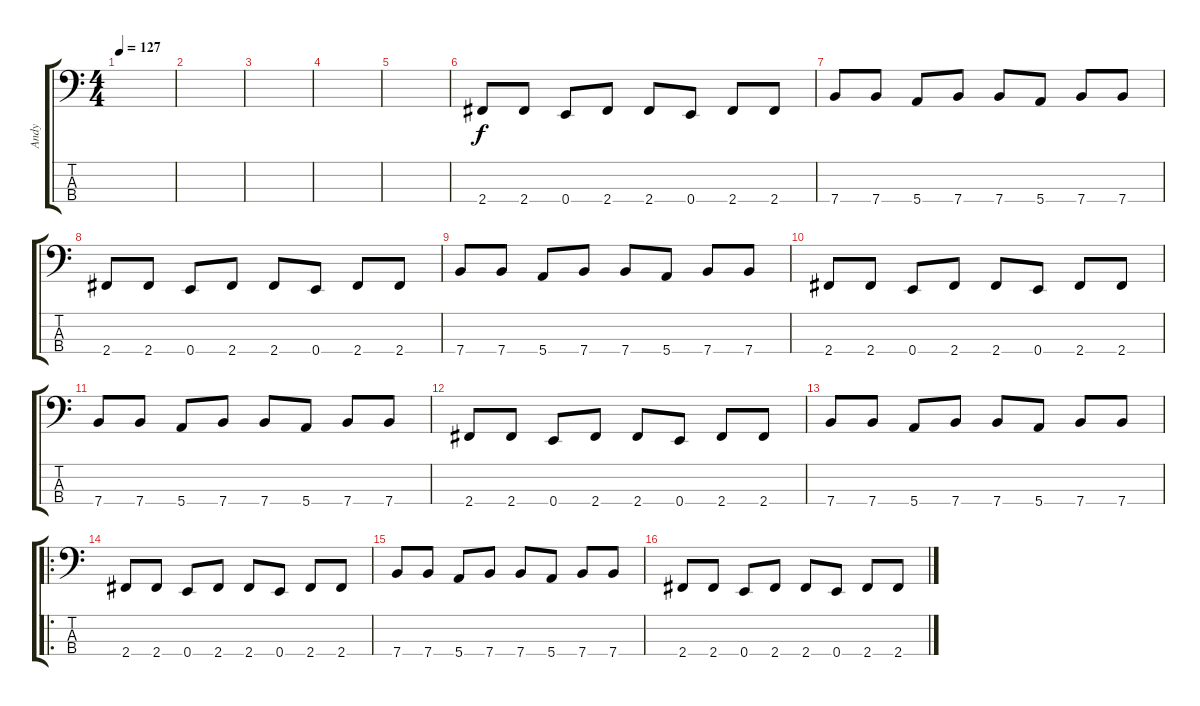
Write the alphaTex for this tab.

\track ("Andy" "Andy") {instrument electricbasspick}
\staff {score tabs}
\tuning (G2 D2 A1 E1) {hide}
\ts (4 4)
\tempo 127
\clef f4
\ks c
|
|
|
|
|
2.4.8 2.4.8 0.4.8 2.4.8 2.4.8 0.4.8 2.4.8 2.4.8 |
7.4.8 7.4.8 5.4.8 7.4.8 7.4.8 5.4.8 7.4.8 7.4.8 |
2.4.8 2.4.8 0.4.8 2.4.8 2.4.8 0.4.8 2.4.8 2.4.8 |
7.4.8 7.4.8 5.4.8 7.4.8 7.4.8 5.4.8 7.4.8 7.4.8 |
2.4.8 2.4.8 0.4.8 2.4.8 2.4.8 0.4.8 2.4.8 2.4.8 |
7.4.8 7.4.8 5.4.8 7.4.8 7.4.8 5.4.8 7.4.8 7.4.8 |
2.4.8 2.4.8 0.4.8 2.4.8 2.4.8 0.4.8 2.4.8 2.4.8 |
7.4.8 7.4.8 5.4.8 7.4.8 7.4.8 5.4.8 7.4.8 7.4.8 |
\ro
2.4.8 2.4.8 0.4.8 2.4.8 2.4.8 0.4.8 2.4.8 2.4.8 |
7.4.8 7.4.8 5.4.8 7.4.8 7.4.8 5.4.8 7.4.8 7.4.8 |
2.4.8 2.4.8 0.4.8 2.4.8 2.4.8 0.4.8 2.4.8 2.4.8
